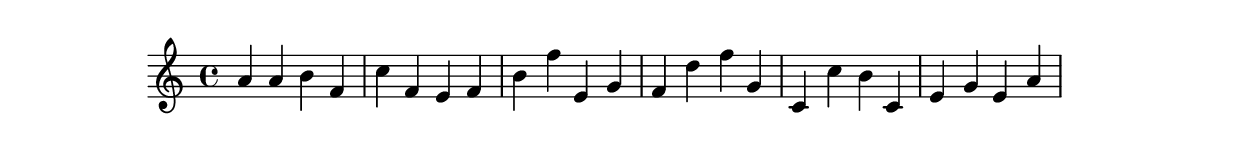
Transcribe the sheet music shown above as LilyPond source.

%% DO NOT EDIT this file manually; it is automatically
%% generated from LSR http://lsr.dsi.unimi.it
%% Make any changes in LSR itself, or in Documentation/snippets/new/ ,
%% and then run scripts/auxiliar/makelsr.py
%%
%% This file is in the public domain.
\version "2.12.2"

\header {
  lsrtags = "pitches"

%% Translation of GIT committish: 91eeed36c877fe625d957437d22081721c8c6345
  texidoces = "
Este fragmento de código basado en Scheme genera
24 notas aleatorias (o tantas como se necesiten), basándose en la
hora actual (o en cualquier número pseudo-aleatorio que se
especifique en su lugar, para obtener las mismas notas aleatorias
cada vez): es decir, para obtener distintos patrones de notas,
sólo tiene que modificar este número.

"
  doctitlees = "Generación de notas aleatorias"

  texidoc = "
This Scheme-based snippet generates 24 random notes (or as many as
required), based on the current time (or any randomish number specified
instead, in order to obtain the same random notes each time): i.e., to
get different random note patterns, just change this number.

"
  doctitle = "Generating random notes"
} % begin verbatim

\score {
  {
    #(let ((random-state (seed->random-state (current-time))))
       (ly:export
        (make-sequential-music
         (map (lambda (x)
                (let ((idx (random 12 random-state)))
                  (make-event-chord
                   (list
                    (make-music 'NoteEvent
                                'duration (ly:make-duration 2 0 1 1)
                                'pitch (ly:make-pitch
                                        (quotient idx 7)
                                        (remainder idx 7)
                                        0))))))
              (make-list 24)))))
  }
}
